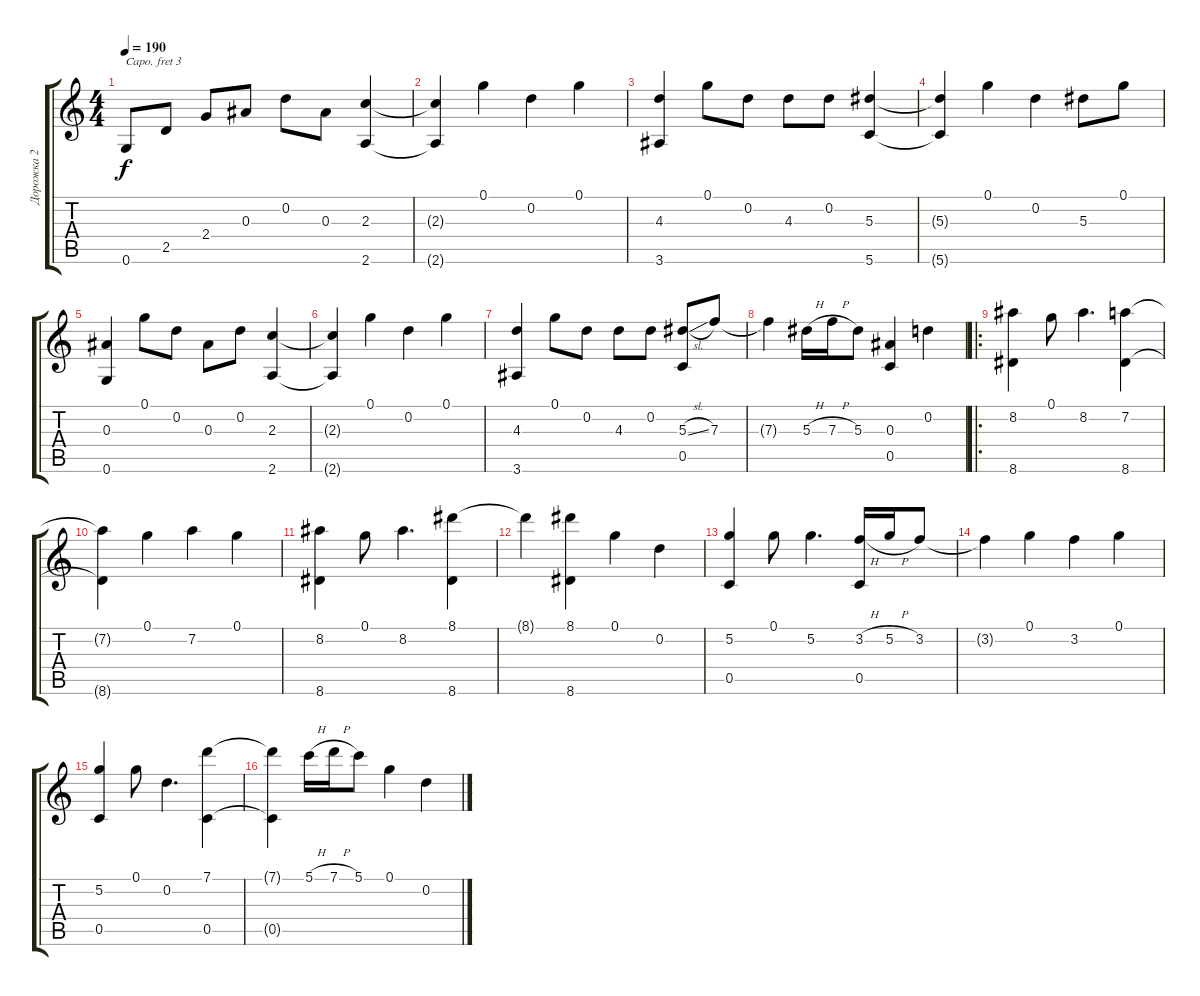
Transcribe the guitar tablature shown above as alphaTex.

\track ("Дорожка 2" "Дорожка 2") {instrument acousticguitarsteel}
\staff {score tabs}
\capo 3
\tuning (E4 B3 G3 D3 A2 E2) {hide}
\ts (4 4)
\tempo 190
\clef g2
\ks c
0.6.8{dy f} 2.5.8 2.4.8 0.3.8 0.2.8 0.3.8 (2.3 2.6).4 |
(2.3{t} 2.6{t}).4 0.1.4 0.2.4 0.1.4 |
(4.3 3.6).4 0.1.8 0.2.8 4.3.8 0.2.8 (5.3 5.6).4 |
(5.3{t} 5.6{t}).4 0.1.4 0.2.4 5.3.8 0.1.8 |
(0.3 0.6).4 0.1.8 0.2.8 0.3.8 0.2.8 (2.3 2.6).4 |
(2.3{t} 2.6{t}).4 0.1.4 0.2.4 0.1.4 |
(4.3 3.6).4 0.1.8 0.2.8 4.3.8 0.2.8 (5.3{sl} 0.5).8 7.3.8 |
7.3{t}.4 5.3{h}.16 7.3{h}.16 5.3.8 (0.3 0.5).4 0.2.4 |
\ro
(8.2 8.6).4 0.1.8 8.2.4{d} (7.2 8.6).4 |
(7.2{t} 8.6{t}).4 0.1.4 7.2.4 0.1.4 |
(8.2 8.6).4 0.1.8 8.2.4{d} (8.1 8.6).4 |
8.1{t}.4 (8.1 8.6).4 0.1.4 0.2.4 |
(5.2 0.5).4 0.1.8 5.2.4{d} (3.2{h} 0.5).16 5.2{h}.16 3.2.8 |
3.2{t}.4 0.1.4 3.2.4 0.1.4 |
(5.2 0.5).4 0.1.8 0.2.4{d} (7.1 0.5).4 |
(7.1{t} 0.5{t}).4 5.1{h}.16 7.1{h}.16 5.1.8 0.1.4 0.2.4
